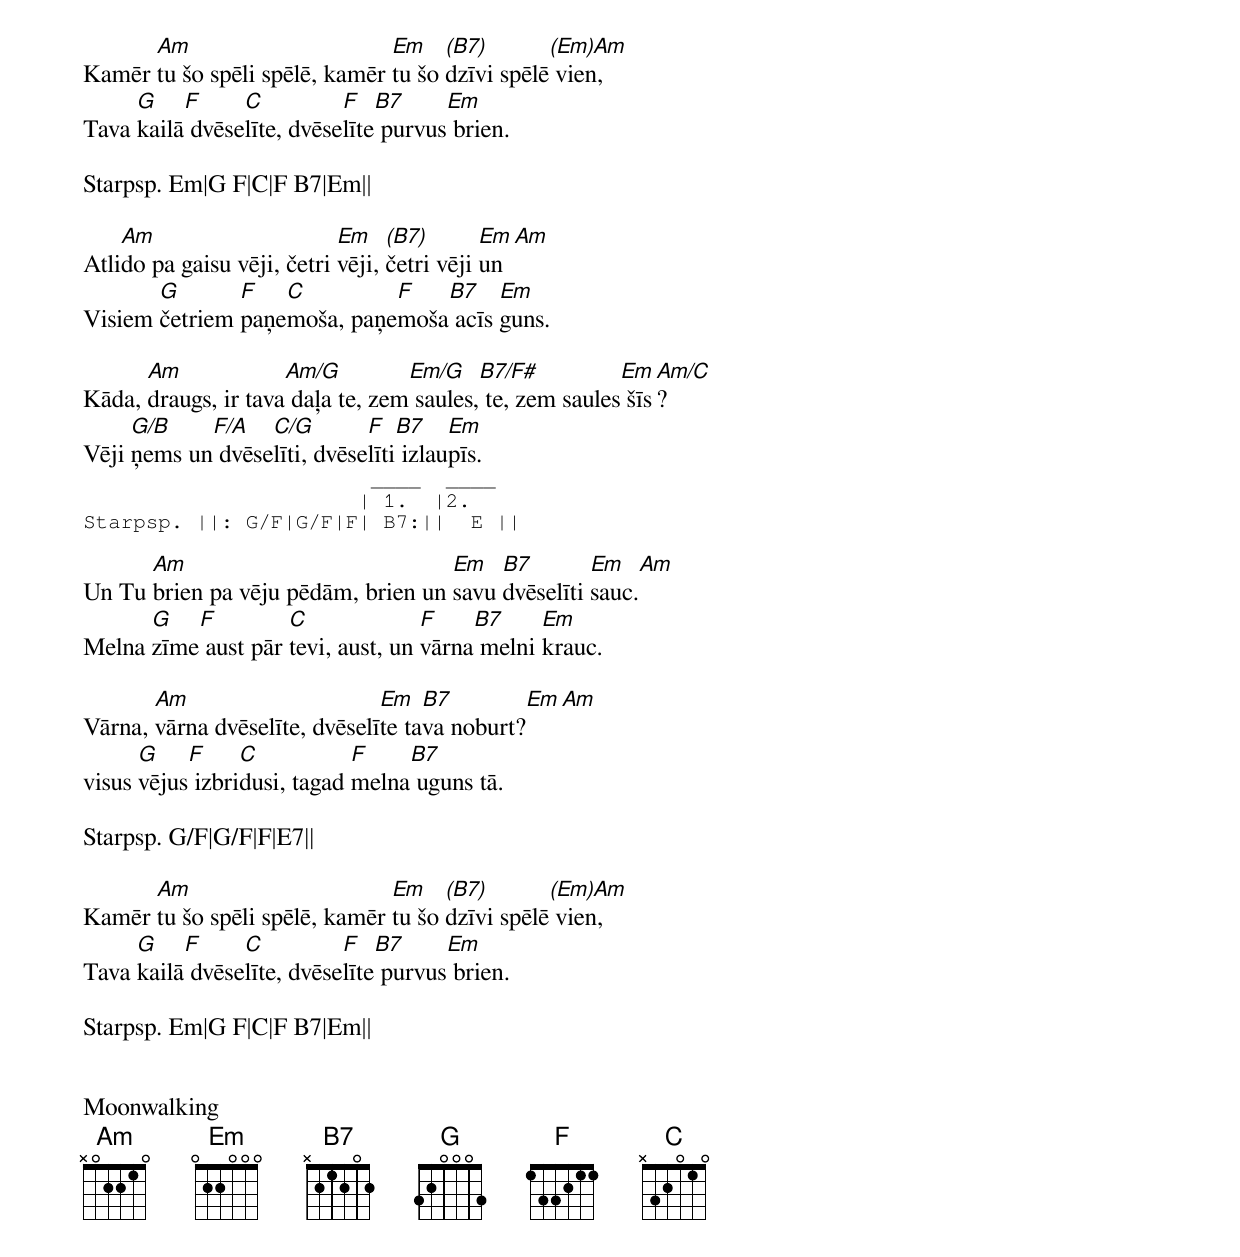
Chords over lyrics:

      Am                       Em    (B7)       (Em)Am
Kamēr tu šo spēli spēlē, kamēr tu šo dzīvi spēlē vien,
     G    F     C          F   B7     Em
Tava kailā dvēselīte, dvēselīte purvus brien.

Starpsp. Em|G F|C|F B7|Em||

    Am                      Em    (B7)       Em Am
Atlido pa gaisu vēji, četri vēji, četri vēji un
       G       F   C         F   B7    Em
Visiem četriem paņemoša, paņemoša acīs guns.

      Am             Am/G         Em/G    B7/F#          Em  Am/C
Kāda, draugs, ir tava daļa te, zem saules, te, zem saules šīs?
     G/B    F/A   C/G        F   B7    Em
Vēji ņems un dvēselīti, dvēselīti izlaupīs.
                       ____  ____
                      | 1.  |2.
Starpsp. ||: G/F|G/F|F| B7:||  E ||

      Am                            Em   B7        Em   Am
Un Tu brien pa vēju pēdām, brien un savu dvēselīti sauc.
      G   F         C              F    B7     Em
Melna zīme aust pār tevi, aust, un vārna melni krauc.

       Am                      Em   B7        Em Am
Vārna, vārna dvēselīte, dvēselīte tava noburt?
      G    F     C           F    B7
visus vējus izbridusi, tagad melna uguns tā.

Starpsp. G/F|G/F|F|E7||

      Am                       Em    (B7)       (Em)Am
Kamēr tu šo spēli spēlē, kamēr tu šo dzīvi spēlē vien,
     G    F     C          F   B7     Em
Tava kailā dvēselīte, dvēselīte purvus brien.

Starpsp. Em|G F|C|F B7|Em||


Moonwalking
